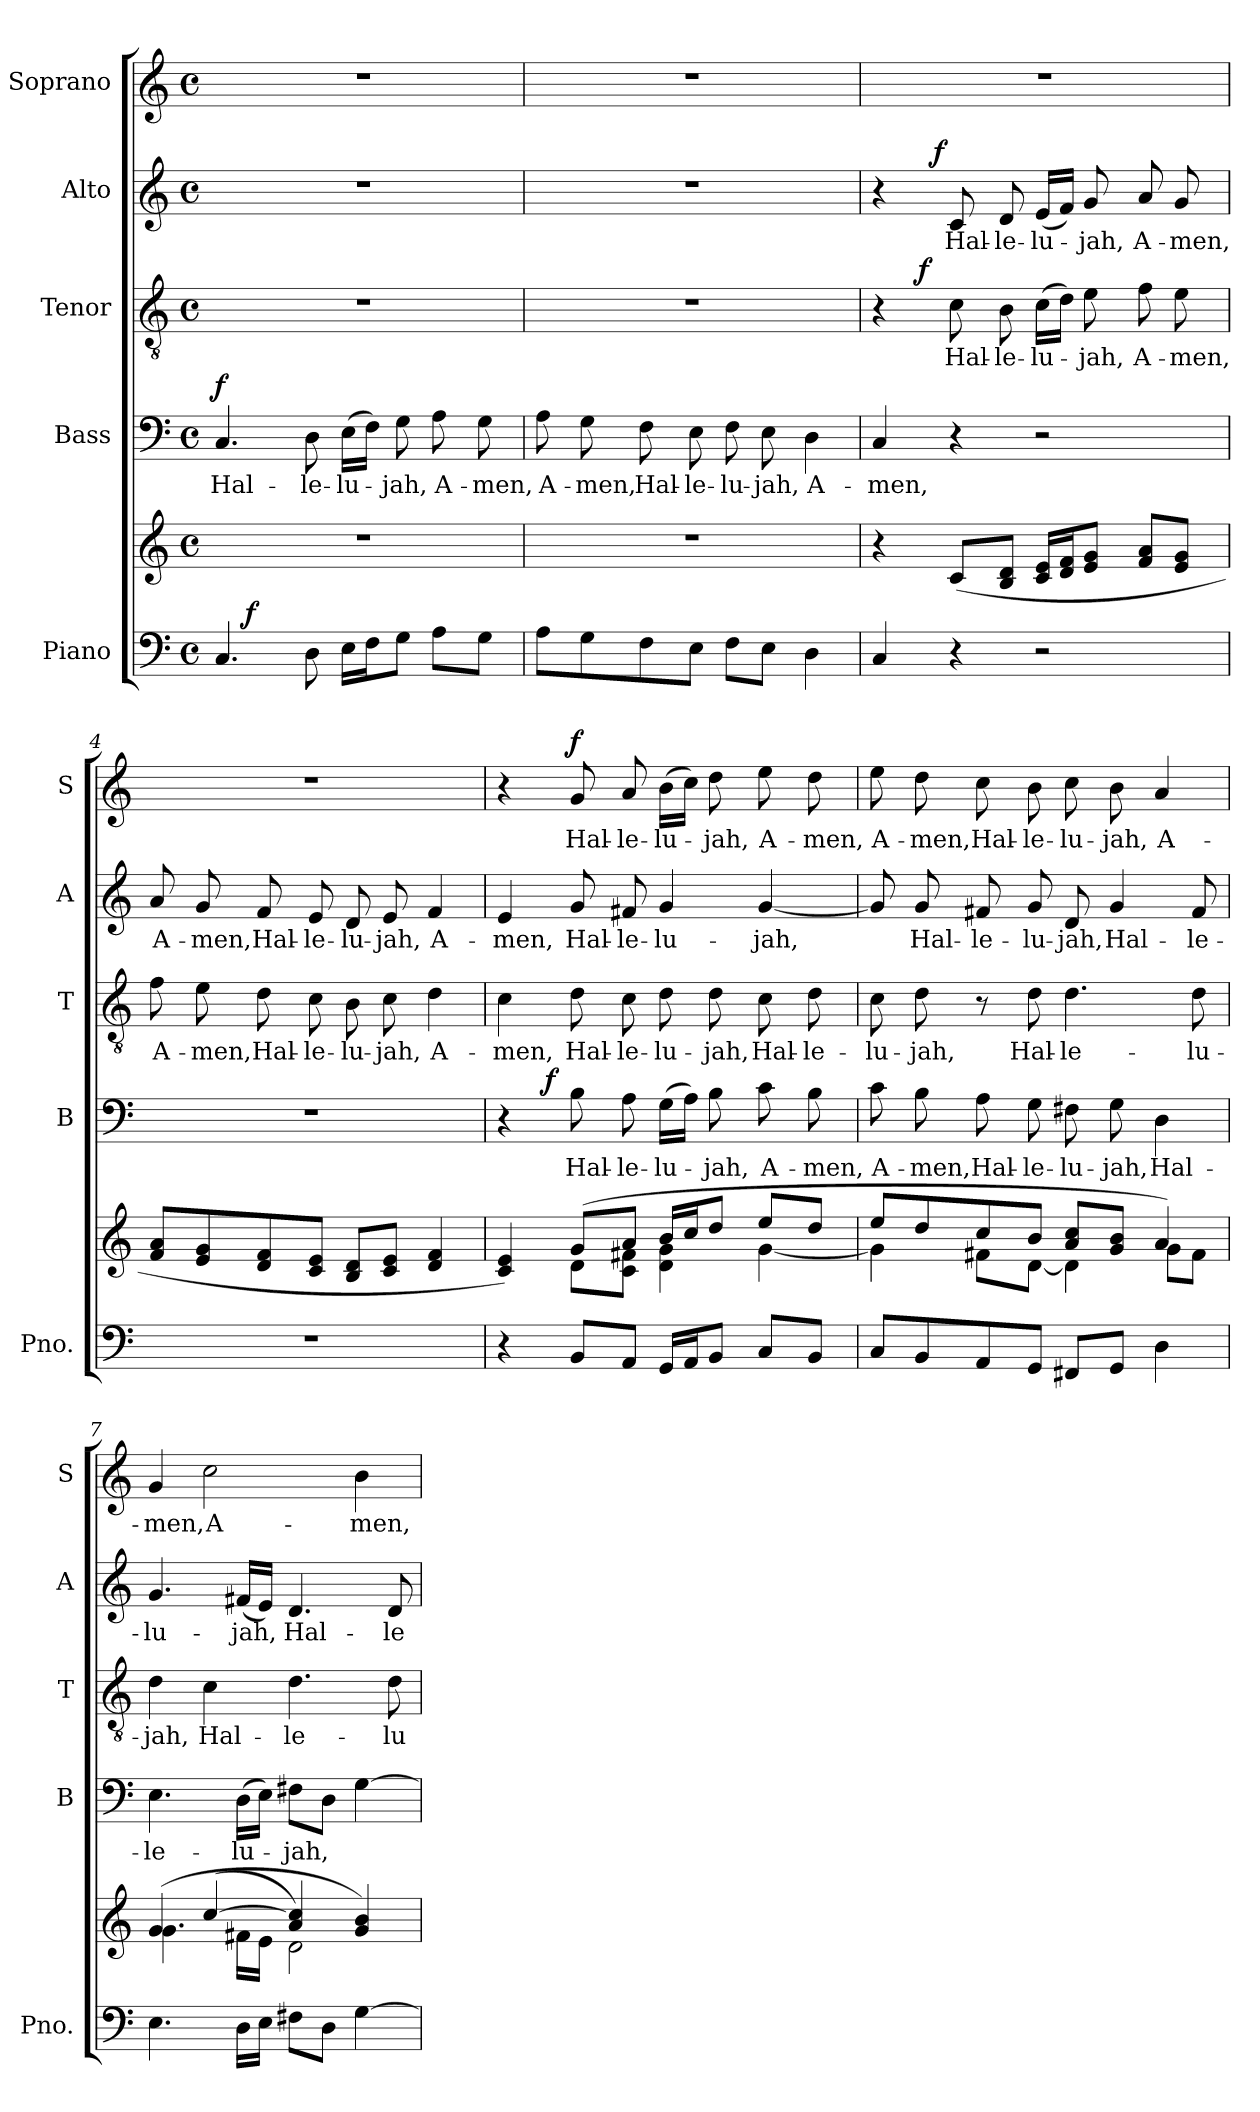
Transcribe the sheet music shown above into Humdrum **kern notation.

**kern	**kern	**dynam	**kern	**text	**dynam	**kern	**text	**dynam	**kern	**text	**dynam	**kern	**text	**dynam
*part5	*part5	*part5	*part4	*part4	*part4	*part3	*part3	*part3	*part2	*part2	*part2	*part1	*part1	*part1
*staff6	*staff5	*staff5/6	*staff4	*staff4	*staff4	*staff3	*staff3	*staff3	*staff2	*staff2	*staff2	*staff1	*staff1	*staff1
*I"Piano	*	*	*I"Bass	*	*	*I"Tenor	*	*	*I"Alto	*	*	*I"Soprano	*	*
*I'Pno.	*	*	*I'B	*	*	*I'T	*	*	*I'A	*	*	*I'S	*	*
*clefF4	*clefG2	*	*clefF4	*	*	*clefGv2	*	*	*clefG2	*	*	*clefG2	*	*
*k[]	*k[]	*	*k[]	*	*	*k[]	*	*	*k[]	*	*	*k[]	*	*
*C:	*C:	*	*C:	*	*	*C:	*	*	*C:	*	*	*C:	*	*
*M4/4	*M4/4	*	*M4/4	*	*	*M4/4	*	*	*M4/4	*	*	*M4/4	*	*
*met(c)	*met(c)	*	*met(c)	*	*	*met(c)	*	*	*met(c)	*	*	*met(c)	*	*
=1	=1	=1	=1	=1	=1	=1	=1	=1	=1	=1	=1	=1	=1	=1
!	!	!	!	!	!LO:DY:a	!	!	!	!	!	!	!	!	!
*^	*	*	*	*	*	*	*	*	*	*	*	*	*	*
4.C/	16.ryy	1r	.	4.C/	Hal-	f	1r	.	.	1r	.	.	1r	.	.
!	!	!	!LO:DY:a=2	!	!	!	!	!	!	!	!	!	!	!	!
.	2ryy	.	f	.	.	.	.	.	.	.	.	.	.	.	.
8D\	.	.	.	8D\	-le-	.	.	.	.	.	.	.	.	.	.
16E\LL	.	.	.	(16E\LL	-lu-	.	.	.	.	.	.	.	.	.	.
16F\J	.	.	.	16F\JJ)	.	.	.	.	.	.	.	.	.	.	.
.	4ryy	.	.	.	.	.	.	.	.	.	.	.	.	.	.
8G\J	.	.	.	8G\	-jah,	.	.	.	.	.	.	.	.	.	.
8A\L	.	.	.	8A\	A-	.	.	.	.	.	.	.	.	.	.
.	8ryy	.	.	.	.	.	.	.	.	.	.	.	.	.	.
8G\J	.	.	.	8G\	-men,	.	.	.	.	.	.	.	.	.	.
.	32ryy	.	.	.	.	.	.	.	.	.	.	.	.	.	.
*v	*v	*	*	*	*	*	*	*	*	*	*	*	*	*	*
=2	=2	=2	=2	=2	=2	=2	=2	=2	=2	=2	=2	=2	=2	=2
8A\L	1r	.	8A\	A-	.	1r	.	.	1r	.	.	1r	.	.
8G\	.	.	8G\	-men,	.	.	.	.	.	.	.	.	.	.
8F\	.	.	8F\	Hal-	.	.	.	.	.	.	.	.	.	.
8E\J	.	.	8E\	-le-	.	.	.	.	.	.	.	.	.	.
8F\L	.	.	8F\	-lu-	.	.	.	.	.	.	.	.	.	.
8E\J	.	.	8E\	-jah,	.	.	.	.	.	.	.	.	.	.
4D\	.	.	4D\	A-	.	.	.	.	.	.	.	.	.	.
=3	=3	=3	=3	=3	=3	=3	=3	=3	=3	=3	=3	=3	=3	=3
*	*	*	*	*	*	*^	*	*	*^	*	*	*	*	*
4C/	4r	.	4C/	-men,	.	4r	8.ryy	.	.	4r	8..ryy	.	.	1r	.	.
!	!	!	!	!	!	!	!	!	!LO:DY:a	!	!	!	!	!	!	!
.	.	.	.	.	.	.	2ryy	.	f	.	.	.	.	.	.	.
!	!	!	!	!	!	!	!	!	!	!	!	!	!LO:DY:a	!	!	!
.	.	.	.	.	.	.	.	.	.	.	2ryy	.	f	.	.	.
4r	(8c/L	.	4r	.	.	8c\	.	Hal-	.	8c/	.	Hal-	.	.	.	.
.	8B/ 8d/J	.	.	.	.	8B\	.	-le-	.	8d/	.	-le-	.	.	.	.
2r	16c/ 16e/LL	.	2r	.	.	(16c\LL	.	-lu-	.	(16e/LL	.	-lu-	.	.	.	.
.	16d/ 16f/J	.	.	.	.	16d\JJ)	.	.	.	16f/JJ)	.	.	.	.	.	.
.	8e/ 8g/J	.	.	.	.	8e\	.	-jah,	.	8g/	.	-jah,	.	.	.	.
.	.	.	.	.	.	.	4ryy	.	.	.	.	.	.	.	.	.
.	.	.	.	.	.	.	.	.	.	.	4ryy	.	.	.	.	.
.	8f/ 8a/L	.	.	.	.	8f\	.	A-	.	8a/	.	A-	.	.	.	.
.	8e/ 8g/J	.	.	.	.	8e\	.	-men,	.	8g/	.	-men,	.	.	.	.
.	.	.	.	.	.	.	16ryy	.	.	.	.	.	.	.	.	.
.	.	.	.	.	.	.	.	.	.	.	32ryy	.	.	.	.	.
*	*	*	*	*	*	*v	*v	*	*	*	*	*	*	*	*	*
*	*	*	*	*	*	*	*	*	*v	*v	*	*	*	*	*
!!LO:LB:g=z
=4	=4	=4	=4	=4	=4	=4	=4	=4	=4	=4	=4	=4	=4	=4
1r	8f/ 8a/L	.	1r	.	.	8f\	A-	.	8a/	A-	.	1r	.	.
.	8e/ 8g/	.	.	.	.	8e\	-men,	.	8g/	-men,	.	.	.	.
.	8d/ 8f/	.	.	.	.	8d\	Hal-	.	8f/	Hal-	.	.	.	.
.	8c/ 8e/J	.	.	.	.	8c\	-le-	.	8e/	-le-	.	.	.	.
.	8B/ 8d/L	.	.	.	.	8B\	-lu-	.	8d/	-lu-	.	.	.	.
.	8c/ 8e/J	.	.	.	.	8c\	-jah,	.	8e/	-jah,	.	.	.	.
.	4d/ 4f/	.	.	.	.	4d\	A-	.	4f/	A-	.	.	.	.
=5	=5	=5	=5	=5	=5	=5	=5	=5	=5	=5	=5	=5	=5	=5
*	*^	*	*^	*	*	*	*	*	*	*	*	*	*	*
4r	4c/ 4e/)	4ryy	.	4r	8.ryy	.	.	4c\	-men,	.	4e/	-men,	.	4r	.	.
!	!	!	!	!	!	!	!LO:DY:a	!	!	!	!	!	!	!	!	!
.	.	.	.	.	2ryy	.	f	.	.	.	.	.	.	.	.	.
!	!	!	!	!	!	!	!	!	!	!	!	!	!	!	!	!LO:DY:a
8BB/L	(8g/L	8d\L	.	8B\	.	Hal-	.	8d\	Hal-	.	8g/	Hal-	.	8g/	Hal-	f
8AA/J	8a/J	8c\ 8f#X\J	.	8A\	.	-le-	.	8c\	-le-	.	8f#X/	-le-	.	8a/	-le-	.
16GG/LL	16b/LL	4d\ 4g\	.	(16G\LL	.	-lu-	.	8d\	-lu-	.	4g/	-lu-	.	(16b\LL	-lu-	.
16AA/J	16cc/J	.	.	16A\JJ)	.	.	.	.	.	.	.	.	.	16cc\JJ)	.	.
8BB/J	8dd/J	.	.	8B\	.	-jah,	.	8d\	-jah,	.	.	.	.	8dd\	-jah,	.
.	.	.	.	.	4ryy	.	.	.	.	.	.	.	.	.	.	.
8C/L	8ee/L	[<4g\	.	8c\	.	A-	.	8c\	Hal-	.	[4g/	-jah,	.	8ee\	A-	.
8BB/J	8dd/J	.	.	8B\	.	-men,	.	8d\	-le-	.	.	.	.	8dd\	-men,	.
.	.	.	.	.	16ryy	.	.	.	.	.	.	.	.	.	.	.
*	*	*	*	*v	*v	*	*	*	*	*	*	*	*	*	*	*
=6	=6	=6	=6	=6	=6	=6	=6	=6	=6	=6	=6	=6	=6	=6	=6
8C/L	8ee/L	4g\]	.	8c\	A-	.	8c\	-lu-	.	8g/]	.	.	8ee\	A-	.
8BB/	8dd/	.	.	8B\	-men,	.	8d\	-jah,	.	8g/	Hal-	.	8dd\	-men,	.
8AA/	8cc/	8f#X\L	.	8A\	Hal-	.	8r	.	.	8f#X/	-le-	.	8cc\	Hal-	.
8GG/J	8b/J	[<8d\J	.	8G\	-le-	.	8d\	Hal-	.	8g/	-lu-	.	8b\	-le-	.
8FF#X/L	8a/ 8cc/L	4d\]	.	8F#X\	-lu-	.	4.d\	-le-	.	8d/	-jah,	.	8cc\	-lu-	.
8GG/J	8g/ 8b/J	.	.	8G\	-jah,	.	.	.	.	4g/	Hal-	.	8b\	-jah,	.
4D\	4a/)	8g\L	.	4D\	Hal-	.	.	.	.	.	.	.	4a/	A-	.
.	.	8f#\J	.	.	.	.	8d\	-lu-	.	8f#/	-le-	.	.	.	.
!!LO:PB:g=z
=7	=7	=7	=7	=7	=7	=7	=7	=7	=7	=7	=7	=7	=7	=7	=7
4.E\	(4g/	4.g\	.	4.E\	-le-	.	4d\	-jah,	.	4.g/	-lu-	.	4g/	-men,	.
.	([>4cc/	.	.	.	.	.	4c\	Hal-	.	.	.	.	2cc\	A-	.
16D\LL	.	16f#X\LL	.	(16D\LL	-lu-	.	.	.	.	(16f#X/LL	-jah,	.	.	.	.
16E\JJ	.	16e\JJ	.	16E\JJ)	.	.	.	.	.	16e/JJ)	.	.	.	.	.
8F#X\L	4a/ 4cc/]	2d\)	.	8F#X\L	-jah,	.	4.d\	-le-	.	4.d/	Hal-	.	.	.	.
8D\J	.	.	.	8D\J	.	.	.	.	.	.	.	.	.	.	.
[4G\	4g/ 4b/)	.	.	[4G\	.	.	.	.	.	.	.	.	4b\	-men,	.
.	.	.	.	.	.	.	8d\	-lu-	.	8d/	-le-	.	.	.	.
*	*v	*v	*	*	*	*	*	*	*	*	*	*	*	*	*
=	=	=	=	=	=	=	=	=	=	=	=	=	=	=
*-	*-	*-	*-	*-	*-	*-	*-	*-	*-	*-	*-	*-	*-	*-
